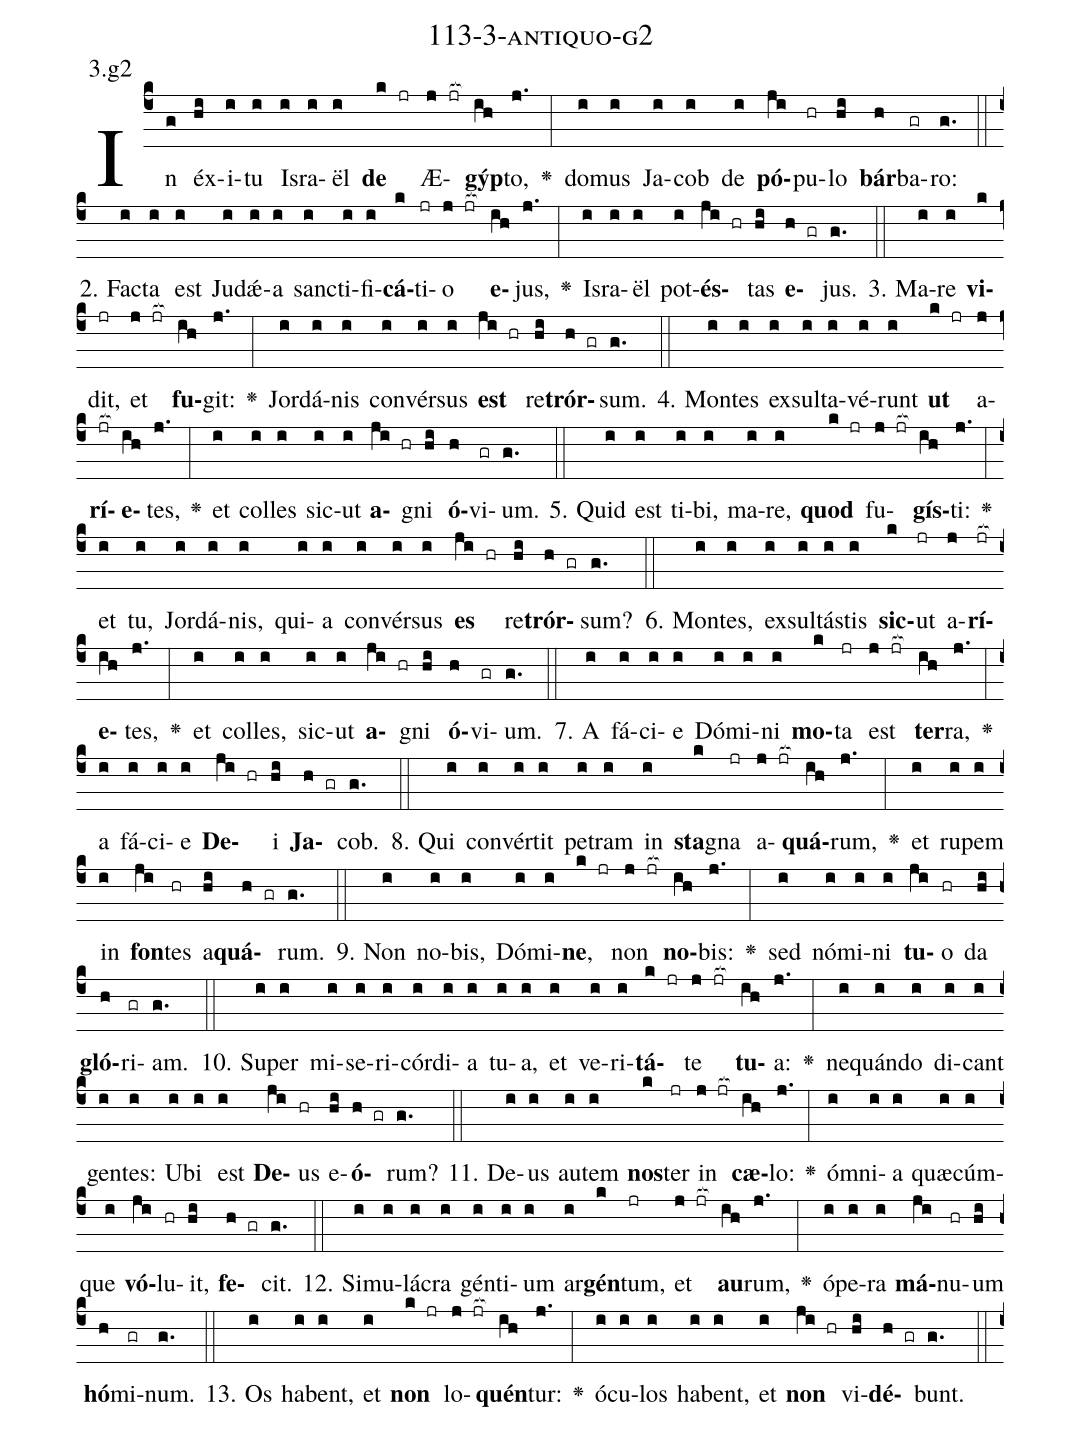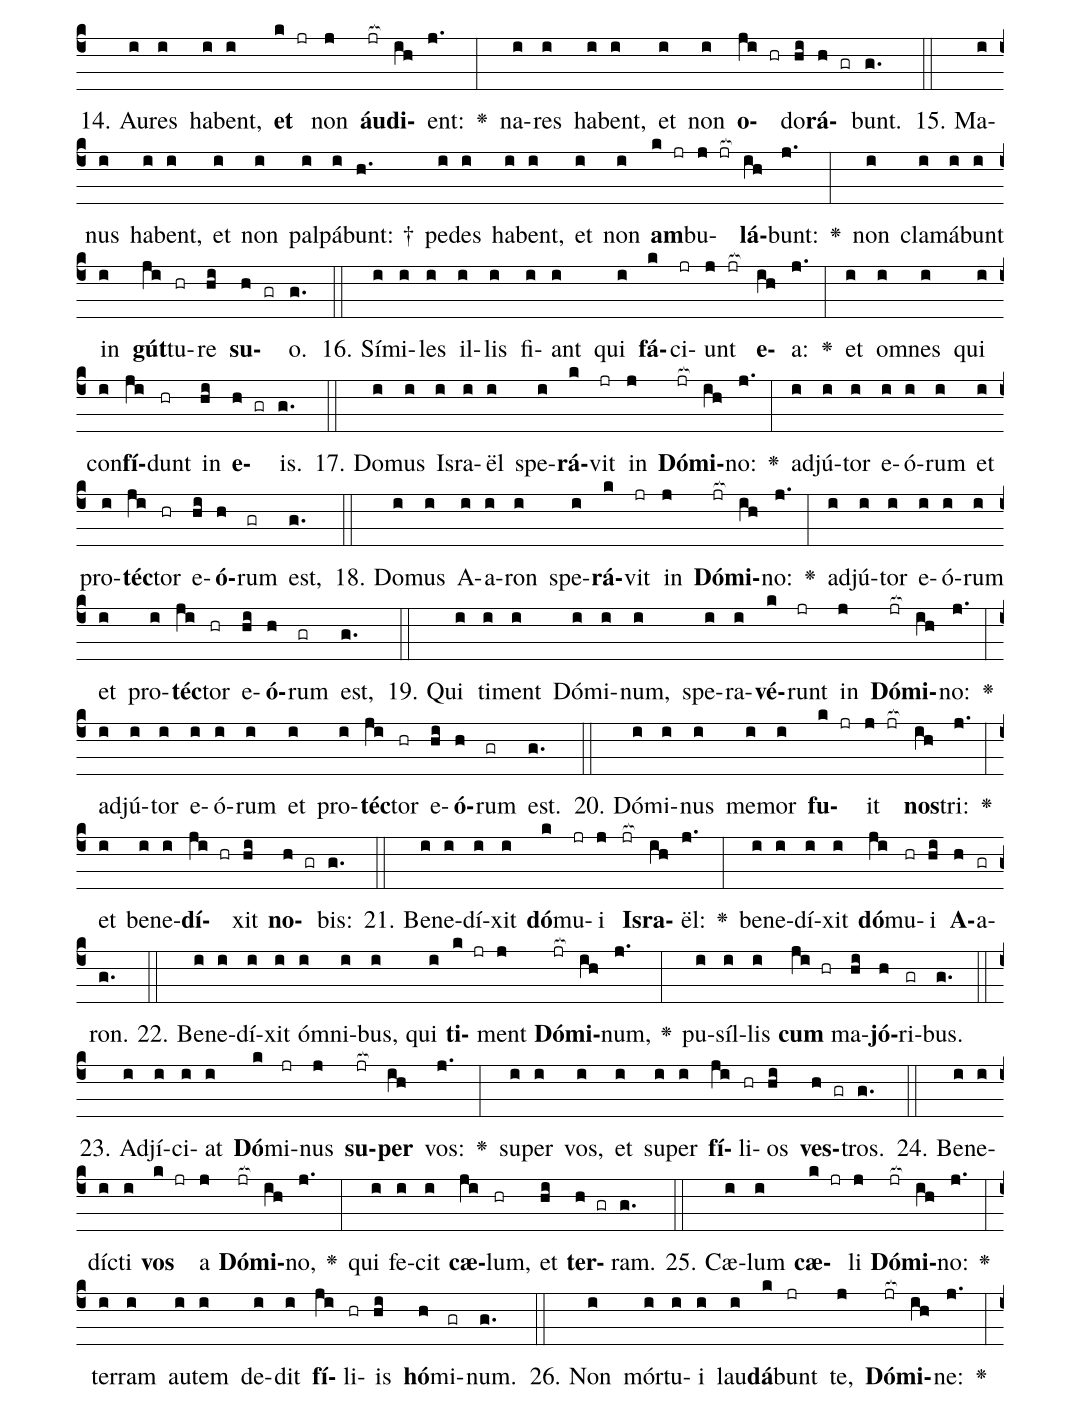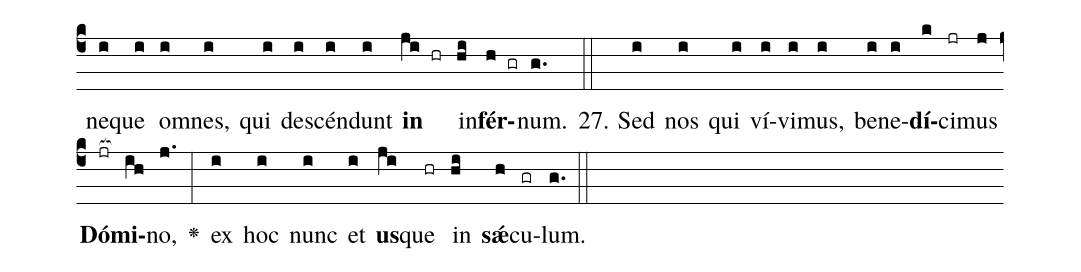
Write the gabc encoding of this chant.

name: 113-3-antiquo-g2;
annotation: 3.g2;
%%
(c4)In(g) éx(hi)i(i)tu(i) Is(i)ra(i)ël(i) <b>de</b>(k jr) Æ(j jr[ocb:1{])<b>gýp</b>(ih[ocb:0}])to,(j.) <v>\greheightstar</v>(:) do(i)mus(i) Ja(i)cob(i) de(i) <b>pó</b>(ji)pu(hr)lo(hi) <b>bár</b>(h)ba(gr)ro:(g.) (::)
2. Fac(i)ta(i) est(i) Ju(i)dǽ(i)a(i) sanc(i)ti(i)fi(i)<b>cá</b>(k)ti(jr)o(j jr[ocb:1{]) <b>e</b>(ih[ocb:0}])jus,(j.) <v>\greheightstar</v>(:) Is(i)ra(i)ël(i) pot(i)<b>és</b>(ji hr)tas(hi) <b>e</b>(h gr)jus.(g.) (::)
3. Ma(i)re(i) <b>vi</b>(k)dit,(jr) et(j jr[ocb:1{]) <b>fu</b>(ih[ocb:0}])git:(j.) <v>\greheightstar</v>(:) Jor(i)dá(i)nis(i) con(i)vér(i)sus(i) <b>est</b>(ji hr) re(hi)<b>trór</b>(h gr)sum.(g.) (::)
4. Mon(i)tes(i) ex(i)sul(i)ta(i)vé(i)runt(i) <b>ut</b>(k jr) a(j)<b>rí</b>(jr[ocb:1{])<b>e</b>(ih[ocb:0}])tes,(j.) <v>\greheightstar</v>(:) et(i) col(i)les(i) sic(i)ut(i) <b>a</b>(ji hr)gni(hi) <b>ó</b>(h)vi(gr)um.(g.) (::)
5. Quid(i) est(i) ti(i)bi,(i) ma(i)re,(i) <b>quod</b>(k jr) fu(j jr[ocb:1{])<b>gís</b>(ih[ocb:0}])ti:(j.) <v>\greheightstar</v>(:) et(i) tu,(i) Jor(i)dá(i)nis,(i) qui(i)a(i) con(i)vér(i)sus(i) <b>es</b>(ji hr) re(hi)<b>trór</b>(h gr)sum?(g.) (::)
6. Mon(i)tes,(i) ex(i)sul(i)tás(i)tis(i) <b>sic</b>(k)ut(jr) a(j)<b>rí</b>(jr[ocb:1{])<b>e</b>(ih[ocb:0}])tes,(j.) <v>\greheightstar</v>(:) et(i) col(i)les,(i) sic(i)ut(i) <b>a</b>(ji hr)gni(hi) <b>ó</b>(h)vi(gr)um.(g.) (::)
7. A(i) fá(i)ci(i)e(i) Dó(i)mi(i)ni(i) <b>mo</b>(k)ta(jr) est(j jr[ocb:1{]) <b>ter</b>(ih[ocb:0}])ra,(j.) <v>\greheightstar</v>(:) a(i) fá(i)ci(i)e(i) <b>De</b>(ji hr)i(hi) <b>Ja</b>(h gr)cob.(g.) (::)
8. Qui(i) con(i)vér(i)tit(i) pe(i)tram(i) in(i) <b>sta</b>(k)gna(jr) a(j jr[ocb:1{])<b>quá</b>(ih[ocb:0}])rum,(j.) <v>\greheightstar</v>(:) et(i) ru(i)pem(i) in(i) <b>fon</b>(ji)tes(hr) a(hi)<b>quá</b>(h gr)rum.(g.) (::)
9. Non(i) no(i)bis,(i) Dó(i)mi(i)<b>ne</b>,(k jr) non(j jr[ocb:1{]) <b>no</b>(ih[ocb:0}])bis:(j.) <v>\greheightstar</v>(:) sed(i) nó(i)mi(i)ni(i) <b>tu</b>(ji)o(hr) da(hi) <b>gló</b>(h)ri(gr)am.(g.) (::)
10. Su(i)per(i) mi(i)se(i)ri(i)cór(i)di(i)a(i) tu(i)a,(i) et(i) ve(i)ri(i)<b>tá</b>(k jr)te(j jr[ocb:1{]) <b>tu</b>(ih[ocb:0}])a:(j.) <v>\greheightstar</v>(:) ne(i)quán(i)do(i) di(i)cant(i) gen(i)tes:(i) U(i)bi(i) est(i) <b>De</b>(ji)us(hr) e(hi)<b>ó</b>(h gr)rum?(g.) (::)
11. De(i)us(i) au(i)tem(i) <b>nos</b>(k)ter(jr) in(j jr[ocb:1{]) <b>cæ</b>(ih[ocb:0}])lo:(j.) <v>\greheightstar</v>(:) óm(i)ni(i)a(i) quæ(i)cúm(i)que(i) <b>vó</b>(ji)lu(hr)it,(hi) <b>fe</b>(h gr)cit.(g.) (::)
12. Si(i)mu(i)lá(i)cra(i) gén(i)ti(i)um(i) ar(i)<b>gén</b>(k)tum,(jr) et(j jr[ocb:1{]) <b>au</b>(ih[ocb:0}])rum,(j.) <v>\greheightstar</v>(:) ó(i)pe(i)ra(i) <b>má</b>(ji)nu(hr)um(hi) <b>hó</b>(h)mi(gr)num.(g.) (::)
13. Os(i) ha(i)bent,(i) et(i) <b>non</b>(k jr) lo(j jr[ocb:1{])<b>quén</b>(ih[ocb:0}])tur:(j.) <v>\greheightstar</v>(:) ó(i)cu(i)los(i) ha(i)bent,(i) et(i) <b>non</b>(ji hr) vi(hi)<b>dé</b>(h gr)bunt.(g.) (::)
14. Au(i)res(i) ha(i)bent,(i) <b>et</b>(k jr) non(j) <b>áu</b>(jr[ocb:1{])<b>di</b>(ih[ocb:0}])ent:(j.) <v>\greheightstar</v>(:) na(i)res(i) ha(i)bent,(i) et(i) non(i) <b>o</b>(ji hr)do(hi)<b>rá</b>(h gr)bunt.(g.) (::)
15. Ma(i)nus(i) ha(i)bent,(i) et(i) non(i) pal(i)pá(i)bunt: †(h.) pe(i)des(i) ha(i)bent,(i) et(i) non(i) <b>am</b>(k jr)bu(j jr[ocb:1{])<b>lá</b>(ih[ocb:0}])bunt:(j.) <v>\greheightstar</v>(:) non(i) cla(i)má(i)bunt(i) in(i) <b>gút</b>(ji)tu(hr)re(hi) <b>su</b>(h gr)o.(g.) (::)
16. Sí(i)mi(i)les(i) il(i)lis(i) fi(i)ant(i) qui(i) <b>fá</b>(k)ci(jr)unt(j jr[ocb:1{]) <b>e</b>(ih[ocb:0}])a:(j.) <v>\greheightstar</v>(:) et(i) om(i)nes(i) qui(i) con(i)<b>fí</b>(ji)dunt(hr) in(hi) <b>e</b>(h gr)is.(g.) (::)
17. Do(i)mus(i) Is(i)ra(i)ël(i) spe(i)<b>rá</b>(k)vit(jr) in(j) <b>Dó</b>(jr[ocb:1{])<b>mi</b>(ih[ocb:0}])no:(j.) <v>\greheightstar</v>(:) ad(i)jú(i)tor(i) e(i)ó(i)rum(i) et(i) pro(i)<b>téc</b>(ji)tor(hr) e(hi)<b>ó</b>(h)rum(gr) est,(g.) (::)
18. Do(i)mus(i) A(i)a(i)ron(i) spe(i)<b>rá</b>(k)vit(jr) in(j) <b>Dó</b>(jr[ocb:1{])<b>mi</b>(ih[ocb:0}])no:(j.) <v>\greheightstar</v>(:) ad(i)jú(i)tor(i) e(i)ó(i)rum(i) et(i) pro(i)<b>téc</b>(ji)tor(hr) e(hi)<b>ó</b>(h)rum(gr) est,(g.) (::)
19. Qui(i) ti(i)ment(i) Dó(i)mi(i)num,(i) spe(i)ra(i)<b>vé</b>(k)runt(jr) in(j) <b>Dó</b>(jr[ocb:1{])<b>mi</b>(ih[ocb:0}])no:(j.) <v>\greheightstar</v>(:) ad(i)jú(i)tor(i) e(i)ó(i)rum(i) et(i) pro(i)<b>téc</b>(ji)tor(hr) e(hi)<b>ó</b>(h)rum(gr) est.(g.) (::)
20. Dó(i)mi(i)nus(i) me(i)mor(i) <b>fu</b>(k jr)it(j jr[ocb:1{]) <b>nos</b>(ih[ocb:0}])tri:(j.) <v>\greheightstar</v>(:) et(i) be(i)ne(i)<b>dí</b>(ji hr)xit(hi) <b>no</b>(h gr)bis:(g.) (::)
21. Be(i)ne(i)dí(i)xit(i) <b>dó</b>(k)mu(jr)i(j) <b>Is</b>(jr[ocb:1{])<b>ra</b>(ih[ocb:0}])ël:(j.) <v>\greheightstar</v>(:) be(i)ne(i)dí(i)xit(i) <b>dó</b>(ji)mu(hr)i(hi) <b>A</b>(h)a(gr)ron.(g.) (::)
22. Be(i)ne(i)dí(i)xit(i) óm(i)ni(i)bus,(i) qui(i) <b>ti</b>(k jr)ment(j) <b>Dó</b>(jr[ocb:1{])<b>mi</b>(ih[ocb:0}])num,(j.) <v>\greheightstar</v>(:) pu(i)síl(i)lis(i) <b>cum</b>(ji hr) ma(hi)<b>jó</b>(h)ri(gr)bus.(g.) (::)
23. Ad(i)jí(i)ci(i)at(i) <b>Dó</b>(k)mi(jr)nus(j) <b>su</b>(jr[ocb:1{])<b>per</b>(ih[ocb:0}]) vos:(j.) <v>\greheightstar</v>(:) su(i)per(i) vos,(i) et(i) su(i)per(i) <b>fí</b>(ji)li(hr)os(hi) <b>ves</b>(h gr)tros.(g.) (::)
24. Be(i)ne(i)díc(i)ti(i) <b>vos</b>(k jr) a(j) <b>Dó</b>(jr[ocb:1{])<b>mi</b>(ih[ocb:0}])no,(j.) <v>\greheightstar</v>(:) qui(i) fe(i)cit(i) <b>cæ</b>(ji)lum,(hr) et(hi) <b>ter</b>(h gr)ram.(g.) (::)
25. Cæ(i)lum(i) <b>cæ</b>(k jr)li(j) <b>Dó</b>(jr[ocb:1{])<b>mi</b>(ih[ocb:0}])no:(j.) <v>\greheightstar</v>(:) ter(i)ram(i) au(i)tem(i) de(i)dit(i) <b>fí</b>(ji)li(hr)is(hi) <b>hó</b>(h)mi(gr)num.(g.) (::)
26. Non(i) mór(i)tu(i)i(i) lau(i)<b>dá</b>(k)bunt(jr) te,(j) <b>Dó</b>(jr[ocb:1{])<b>mi</b>(ih[ocb:0}])ne:(j.) <v>\greheightstar</v>(:) ne(i)que(i) om(i)nes,(i) qui(i) de(i)scén(i)dunt(i) <b>in</b>(ji hr) in(hi)<b>fér</b>(h gr)num.(g.) (::)
27. Sed(i) nos(i) qui(i) ví(i)vi(i)mus,(i) be(i)ne(i)<b>dí</b>(k)ci(jr)mus(j) <b>Dó</b>(jr[ocb:1{])<b>mi</b>(ih[ocb:0}])no,(j.) <v>\greheightstar</v>(:) ex(i) hoc(i) nunc(i) et(i) <b>us</b>(ji)que(hr) in(hi) <b>sǽ</b>(h)cu(gr)lum.(g.) (::)
